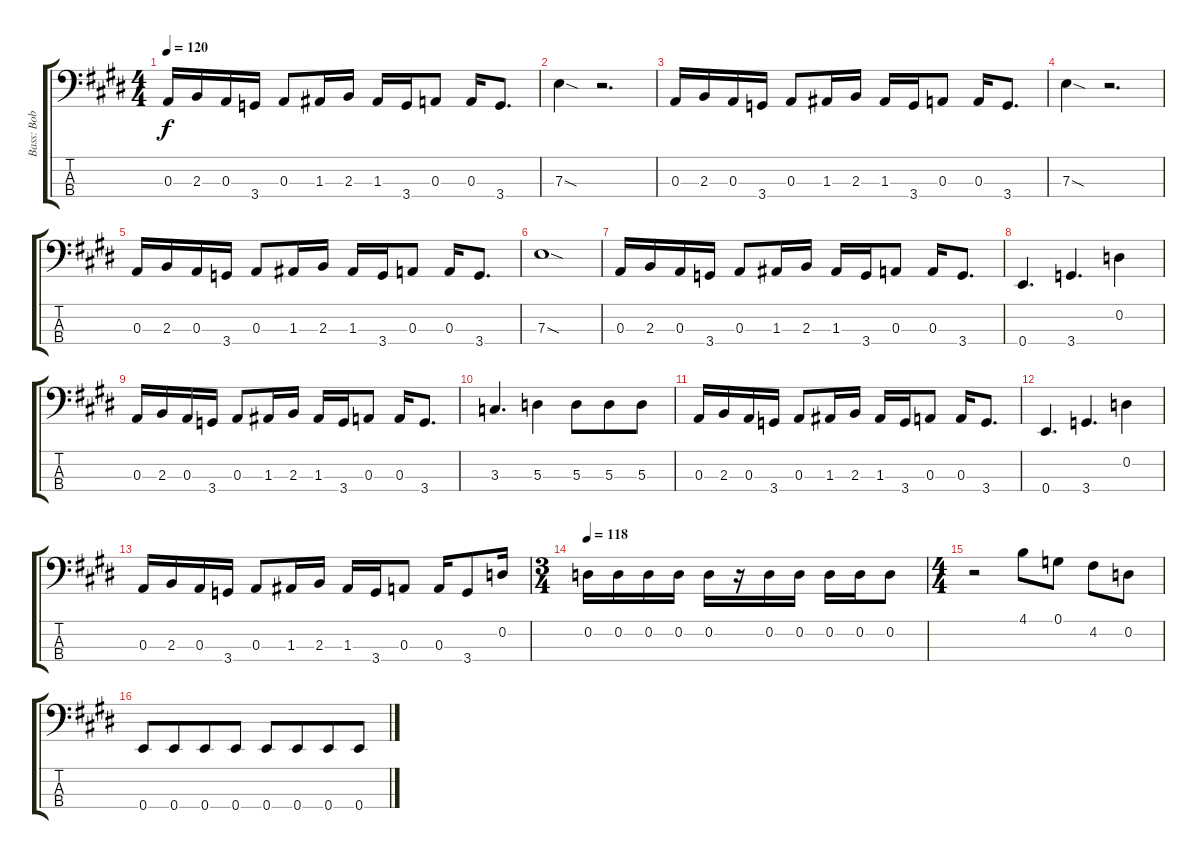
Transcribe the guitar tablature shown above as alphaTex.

\track ("Bass: Bob" "Bass: Bob") {instrument electricbassfinger}
\staff {score tabs}
\tuning (G2 D2 A1 E1) {hide}
\ts (4 4)
\tempo 120
\clef f4
\ks e
0.3.16{dy f} 2.3.16 0.3.16 3.4.16 0.3.8 1.3.16 2.3.16 1.3.16 3.4.16 0.3.8 0.3.16 3.4.8{d} |
7.3{sod}.4 r.2{d} |
0.3.16 2.3.16 0.3.16 3.4.16 0.3.8 1.3.16 2.3.16 1.3.16 3.4.16 0.3.8 0.3.16 3.4.8{d} |
7.3{sod}.4 r.2{d} |
0.3.16 2.3.16 0.3.16 3.4.16 0.3.8 1.3.16 2.3.16 1.3.16 3.4.16 0.3.8 0.3.16 3.4.8{d} |
7.3{sod}.1 |
0.3.16 2.3.16 0.3.16 3.4.16 0.3.8 1.3.16 2.3.16 1.3.16 3.4.16 0.3.8 0.3.16 3.4.8{d} |
0.4.4{d} 3.4.4{d} 0.2.4 |
0.3.16 2.3.16 0.3.16 3.4.16 0.3.8 1.3.16 2.3.16 1.3.16 3.4.16 0.3.8 0.3.16 3.4.8{d} |
3.3.4{d} 5.3.4 5.3.8{beam merge} 5.3.8 5.3.8 |
0.3.16 2.3.16 0.3.16 3.4.16 0.3.8 1.3.16 2.3.16 1.3.16 3.4.16 0.3.8 0.3.16 3.4.8{d} |
0.4.4{d} 3.4.4{d} 0.2.4 |
0.3.16 2.3.16 0.3.16 3.4.16 0.3.8 1.3.16 2.3.16 1.3.16 3.4.16 0.3.8 0.3.16 3.4.8 0.2.16 |
\ts (3 4)
\tempo 118
0.2.16 0.2.16 0.2.16 0.2.16 0.2.16 r.16 0.2.16 0.2.16 0.2.16 0.2.16 0.2.8 |
\ts (4 4)
r.2 4.1.8 0.1.8 4.2.8 0.2.8 |
0.4.8 0.4.8{beam merge} 0.4.8 0.4.8{beam split} 0.4.8 0.4.8{beam merge} 0.4.8 0.4.8
